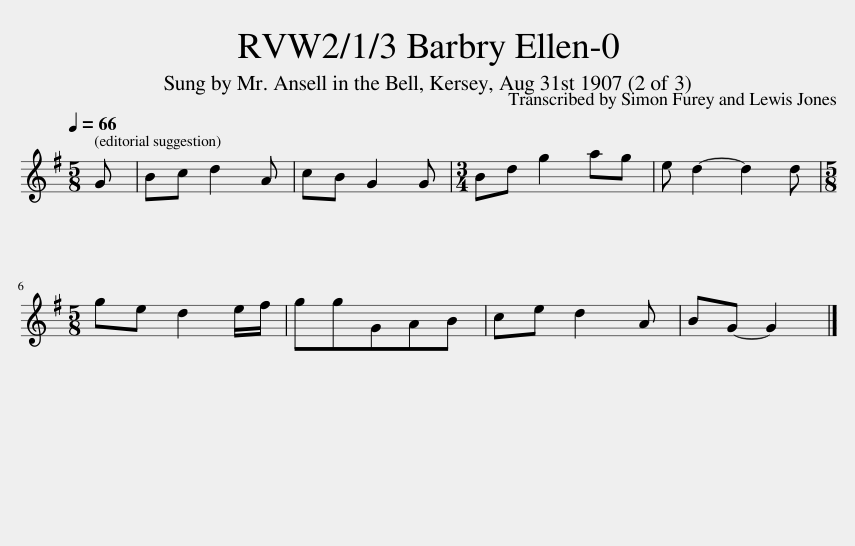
X:1
L:1/8
Q:1/4=66
M:5/8
I:linebreak $
K:G
V:1 treble
V:1
 G | Bc d2 A | cB G2 G |[M:3/4] Bd g2 ag | e d2- d2 d |$ %5
[M:5/8] ge d2 e/f/ | ggGAB | ce d2 A | BG- G2 |] %9
